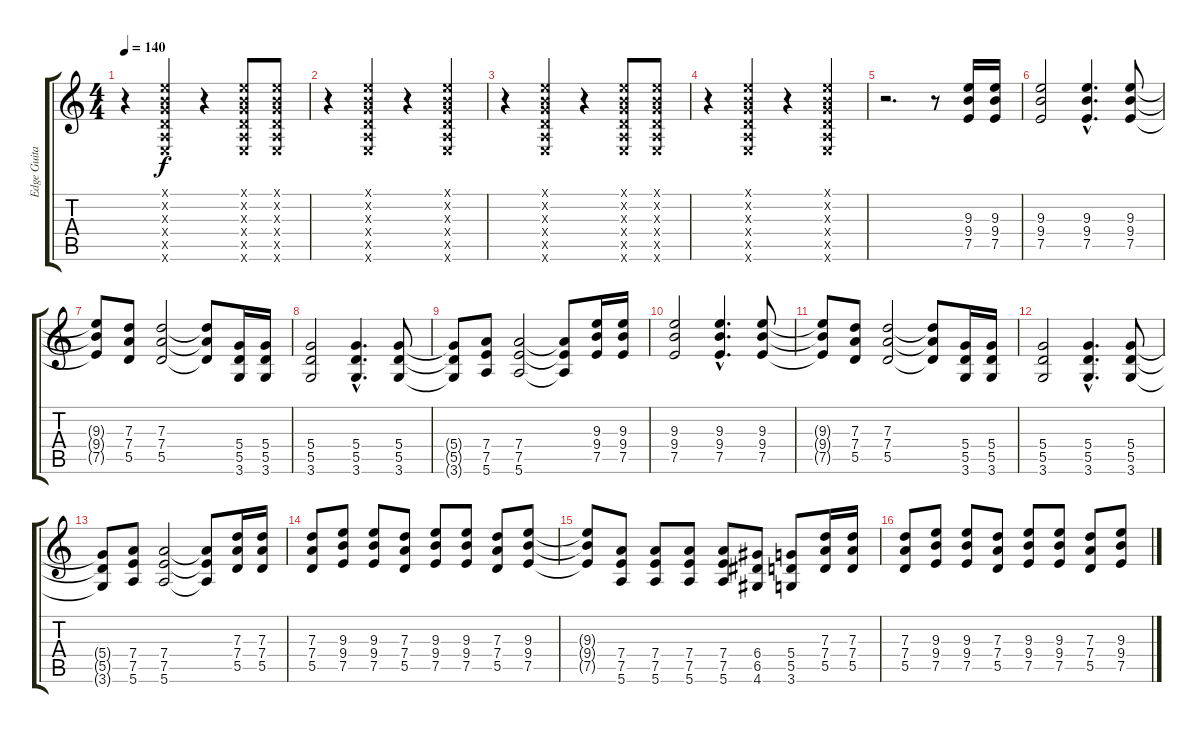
\track ("Edge Guitar 1" "Edge Guita") {instrument overdrivenguitar}
\staff {score tabs}
\tuning (E4 B3 G3 D3 A2 E2) {hide}
\ts (4 4)
\tempo 140
\clef g2
\ks c
r.4{dy f} (0.1{x} 0.2{x} 0.3{x} 0.4{x} 0.5{x} 0.6{x}).4 r.4 (0.1{x} 0.2{x} 0.3{x} 0.4{x} 0.5{x} 0.6{x}).8 (0.1{x} 0.2{x} 0.3{x} 0.4{x} 0.5{x} 0.6{x}).8 |
r.4 (0.1{x} 0.2{x} 0.3{x} 0.4{x} 0.5{x} 0.6{x}).4 r.4 (0.1{x} 0.2{x} 0.3{x} 0.4{x} 0.5{x} 0.6{x}).4 |
r.4 (0.1{x} 0.2{x} 0.3{x} 0.4{x} 0.5{x} 0.6{x}).4 r.4 (0.1{x} 0.2{x} 0.3{x} 0.4{x} 0.5{x} 0.6{x}).8 (0.1{x} 0.2{x} 0.3{x} 0.4{x} 0.5{x} 0.6{x}).8 |
r.4 (0.1{x} 0.2{x} 0.3{x} 0.4{x} 0.5{x} 0.6{x}).4 r.4 (0.1{x} 0.2{x} 0.3{x} 0.4{x} 0.5{x} 0.6{x}).4 |
r.2{d} r.8 (9.3 9.4 7.5).16 (9.3 9.4 7.5).16 |
(9.3 9.4 7.5).2 (9.3{hac} 9.4{hac} 7.5{hac}).4{d} (9.3 9.4 7.5).8 |
(9.3{t} 9.4{t} 7.5{t}).8 (7.3 7.4 5.5).8 (7.3 7.4 5.5).2 (7.3{t} 7.4{t} 5.5{t}).8 (5.4 5.5 3.6).16 (5.4 5.5 3.6).16 |
(5.4 5.5 3.6).2 (5.4{hac} 5.5{hac} 3.6{hac}).4{d} (5.4 5.5 3.6).8 |
(5.4{t} 5.5{t} 3.6{t}).8 (7.4 7.5 5.6).8 (7.4 7.5 5.6).2 (7.4{t} 7.5{t} 5.6{t}).8 (9.3 9.4 7.5).16 (9.3 9.4 7.5).16 |
(9.3 9.4 7.5).2 (9.3{hac} 9.4{hac} 7.5{hac}).4{d} (9.3 9.4 7.5).8 |
(9.3{t} 9.4{t} 7.5{t}).8 (7.3 7.4 5.5).8 (7.3 7.4 5.5).2 (7.3{t} 7.4{t} 5.5{t}).8 (5.4 5.5 3.6).16 (5.4 5.5 3.6).16 |
(5.4 5.5 3.6).2 (5.4{hac} 5.5{hac} 3.6{hac}).4{d} (5.4 5.5 3.6).8 |
(5.4{t} 5.5{t} 3.6{t}).8 (7.4 7.5 5.6).8 (7.4 7.5 5.6).2 (7.4{t} 7.5{t} 5.6{t}).8 (7.3 7.4 5.5).16 (7.3 7.4 5.5).16 |
(7.3 7.4 5.5).8 (9.3 9.4 7.5).8 (9.3 9.4 7.5).8 (7.3 7.4 5.5).8 (9.3 9.4 7.5).8 (9.3 9.4 7.5).8 (7.3 7.4 5.5).8 (9.3 9.4 7.5).8 |
(9.3{t} 9.4{t} 7.5{t}).8 (7.4 7.5 5.6).8 (7.4 7.5 5.6).8 (7.4 7.5 5.6).8 (7.4 7.5 5.6).8 (6.4 6.5 4.6).8 (5.4 5.5 3.6).8 (7.3 7.4 5.5).16 (7.3 7.4 5.5).16 |
(7.3 7.4 5.5).8 (9.3 9.4 7.5).8 (9.3 9.4 7.5).8 (7.3 7.4 5.5).8 (9.3 9.4 7.5).8 (9.3 9.4 7.5).8 (7.3 7.4 5.5).8 (9.3 9.4 7.5).8
